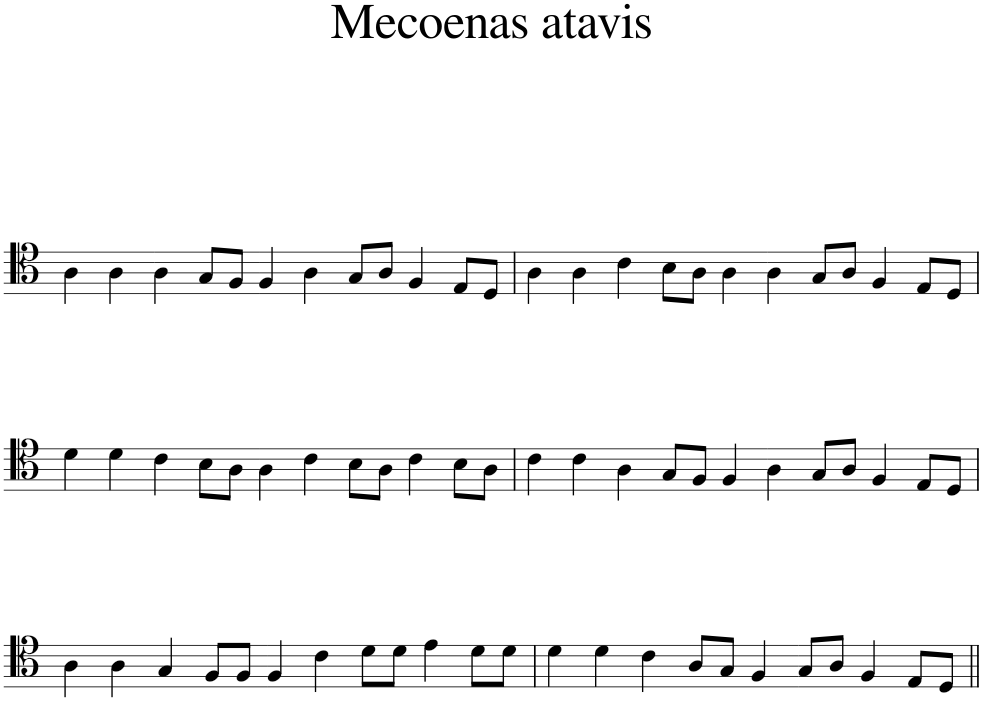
**kern
*part1
*staff1
*I"Piano
*I'Pno.
*clefC4
*k[]
*M2/4
=1
4A\
4A\
=2-
4A\
8G/L
8F/J
=3-
*M5/4
4F/
4A\
8G/L
8A/J
4F/
8E/L
8D/J
=4
4A\
4A\
4c\
8B\L
8A\J
4A\
=5-
*M4/4
4A\
8G/L
8A/J
4F/
8E/L
8D/J
!!LO:LB:g=z
=6
4d\
4d\
4c\
8B\L
8A\J
=7-
*M5/4
4A\
4c\
8B\L
8A\J
4c\
8B\L
8A\J
=8
4c\
4c\
4A\
8G/L
8F/J
4F/
=9-
*M4/4
4A\
8G/L
8A/J
4F/
8E/L
8D/J
!!LO:LB:g=z
=10
4A\
4A\
4G/
8F/L
8F/J
=11-
*M5/4
4F/
4c\
8d\L
8d\J
4e\
8d\L
8d\J
=12
4d\
4d\
4c\
8A/L
8G/J
4F/
=13-
*M3/4
8G/L
8A/J
4F/
8E/L
8D/J
=||
*-
